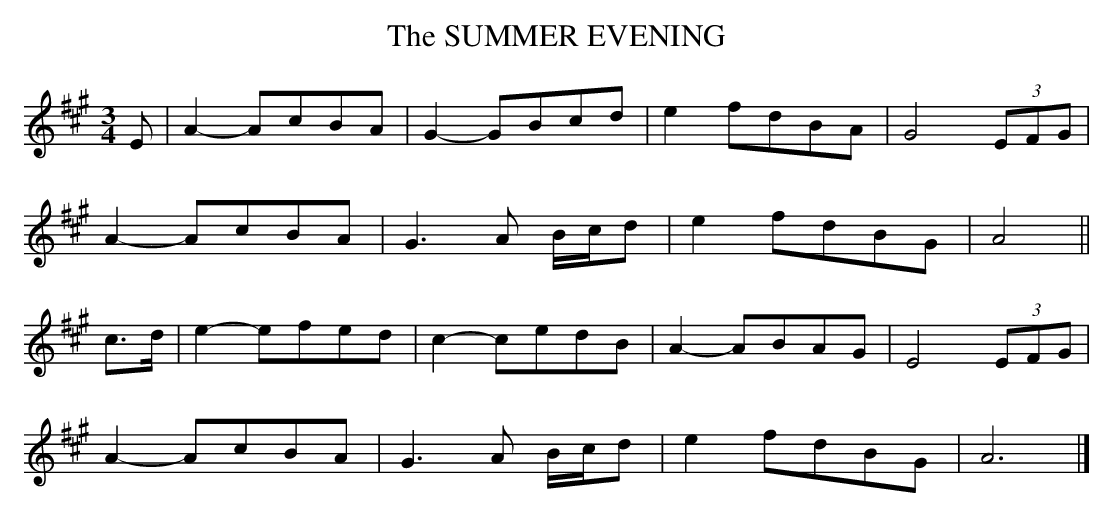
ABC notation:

X:1
T:SUMMER EVENING, The
Y:"moderate"
M:3/4
L:1/8
K:A
E|A2-AcBA|G2-GBcd|e2fdBA|G4 (3EFG|
A2-AcBA|G3A B/c/d|e2fdBG|A4||
c>d|e2-efed|c2-cedB|A2-ABAG|E4 (3EFG|
A2-AcBA|G3A B/c/d|e2fdBG|A6|]
